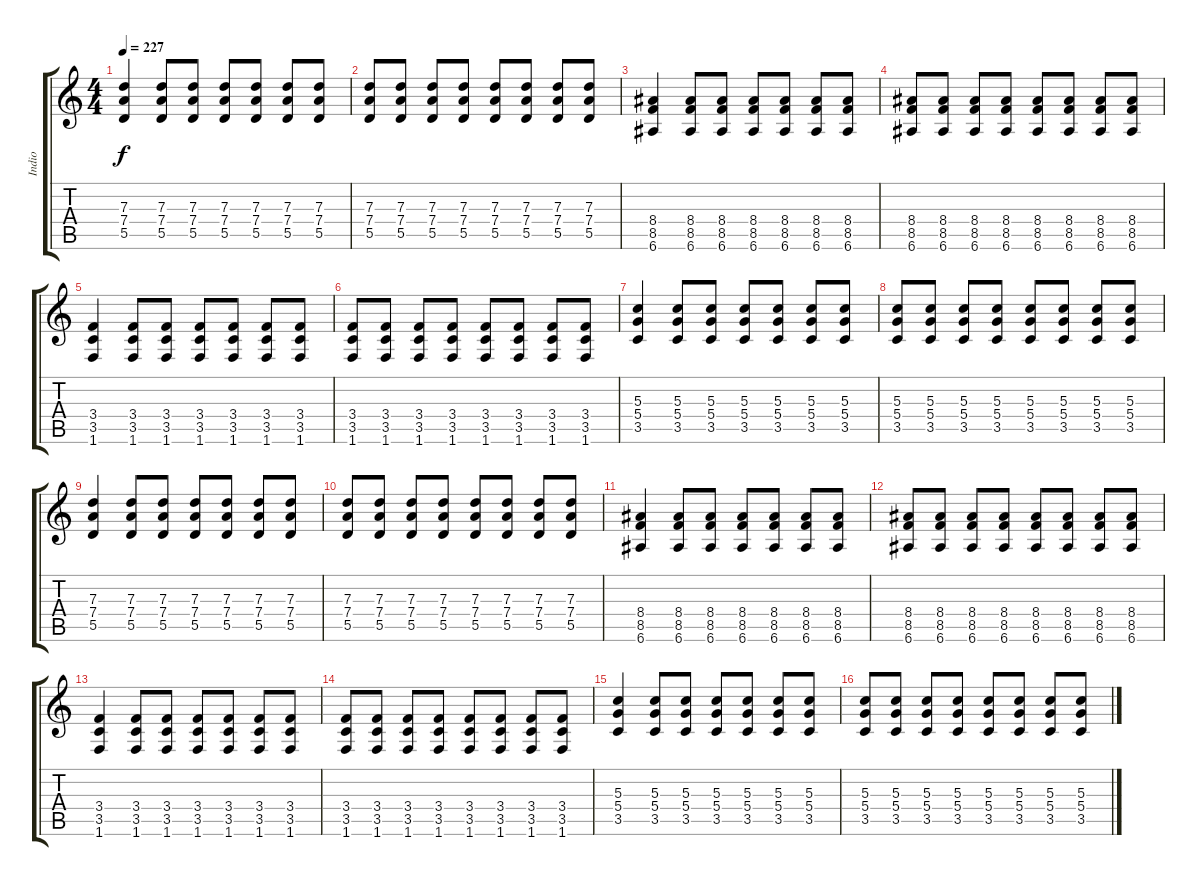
\track ("Indio" "Indio") {instrument overdrivenguitar}
\staff {score tabs}
\tuning (E4 B3 G3 D3 A2 E2) {hide}
\ts (4 4)
\tempo 227
\clef g2
\ks c
(7.3 7.4 5.5).4{dy f} (7.3 7.4 5.5).8 (7.3 7.4 5.5).8 (7.3 7.4 5.5).8 (7.3 7.4 5.5).8 (7.3 7.4 5.5).8 (7.3 7.4 5.5).8 |
(7.3 7.4 5.5).8 (7.3 7.4 5.5).8 (7.3 7.4 5.5).8 (7.3 7.4 5.5).8 (7.3 7.4 5.5).8 (7.3 7.4 5.5).8 (7.3 7.4 5.5).8 (7.3 7.4 5.5).8 |
(8.4 8.5 6.6).4 (8.4 8.5 6.6).8 (8.4 8.5 6.6).8 (8.4 8.5 6.6).8 (8.4 8.5 6.6).8 (8.4 8.5 6.6).8 (8.4 8.5 6.6).8 |
(8.4 8.5 6.6).8 (8.4 8.5 6.6).8 (8.4 8.5 6.6).8 (8.4 8.5 6.6).8 (8.4 8.5 6.6).8 (8.4 8.5 6.6).8 (8.4 8.5 6.6).8 (8.4 8.5 6.6).8 |
(3.4 3.5 1.6).4 (3.4 3.5 1.6).8 (3.4 3.5 1.6).8 (3.4 3.5 1.6).8 (3.4 3.5 1.6).8 (3.4 3.5 1.6).8 (3.4 3.5 1.6).8 |
(3.4 3.5 1.6).8 (3.4 3.5 1.6).8 (3.4 3.5 1.6).8 (3.4 3.5 1.6).8 (3.4 3.5 1.6).8 (3.4 3.5 1.6).8 (3.4 3.5 1.6).8 (3.4 3.5 1.6).8 |
(5.3 5.4 3.5).4 (5.3 5.4 3.5).8 (5.3 5.4 3.5).8 (5.3 5.4 3.5).8 (5.3 5.4 3.5).8 (5.3 5.4 3.5).8 (5.3 5.4 3.5).8 |
(5.3 5.4 3.5).8 (5.3 5.4 3.5).8 (5.3 5.4 3.5).8 (5.3 5.4 3.5).8 (5.3 5.4 3.5).8 (5.3 5.4 3.5).8 (5.3 5.4 3.5).8 (5.3 5.4 3.5).8 |
(7.3 7.4 5.5).4 (7.3 7.4 5.5).8 (7.3 7.4 5.5).8 (7.3 7.4 5.5).8 (7.3 7.4 5.5).8 (7.3 7.4 5.5).8 (7.3 7.4 5.5).8 |
(7.3 7.4 5.5).8 (7.3 7.4 5.5).8 (7.3 7.4 5.5).8 (7.3 7.4 5.5).8 (7.3 7.4 5.5).8 (7.3 7.4 5.5).8 (7.3 7.4 5.5).8 (7.3 7.4 5.5).8 |
(8.4 8.5 6.6).4 (8.4 8.5 6.6).8 (8.4 8.5 6.6).8 (8.4 8.5 6.6).8 (8.4 8.5 6.6).8 (8.4 8.5 6.6).8 (8.4 8.5 6.6).8 |
(8.4 8.5 6.6).8 (8.4 8.5 6.6).8 (8.4 8.5 6.6).8 (8.4 8.5 6.6).8 (8.4 8.5 6.6).8 (8.4 8.5 6.6).8 (8.4 8.5 6.6).8 (8.4 8.5 6.6).8 |
(3.4 3.5 1.6).4 (3.4 3.5 1.6).8 (3.4 3.5 1.6).8 (3.4 3.5 1.6).8 (3.4 3.5 1.6).8 (3.4 3.5 1.6).8 (3.4 3.5 1.6).8 |
(3.4 3.5 1.6).8 (3.4 3.5 1.6).8 (3.4 3.5 1.6).8 (3.4 3.5 1.6).8 (3.4 3.5 1.6).8 (3.4 3.5 1.6).8 (3.4 3.5 1.6).8 (3.4 3.5 1.6).8 |
(5.3 5.4 3.5).4 (5.3 5.4 3.5).8 (5.3 5.4 3.5).8 (5.3 5.4 3.5).8 (5.3 5.4 3.5).8 (5.3 5.4 3.5).8 (5.3 5.4 3.5).8 |
(5.3 5.4 3.5).8 (5.3 5.4 3.5).8 (5.3 5.4 3.5).8 (5.3 5.4 3.5).8 (5.3 5.4 3.5).8 (5.3 5.4 3.5).8 (5.3 5.4 3.5).8 (5.3 5.4 3.5).8
